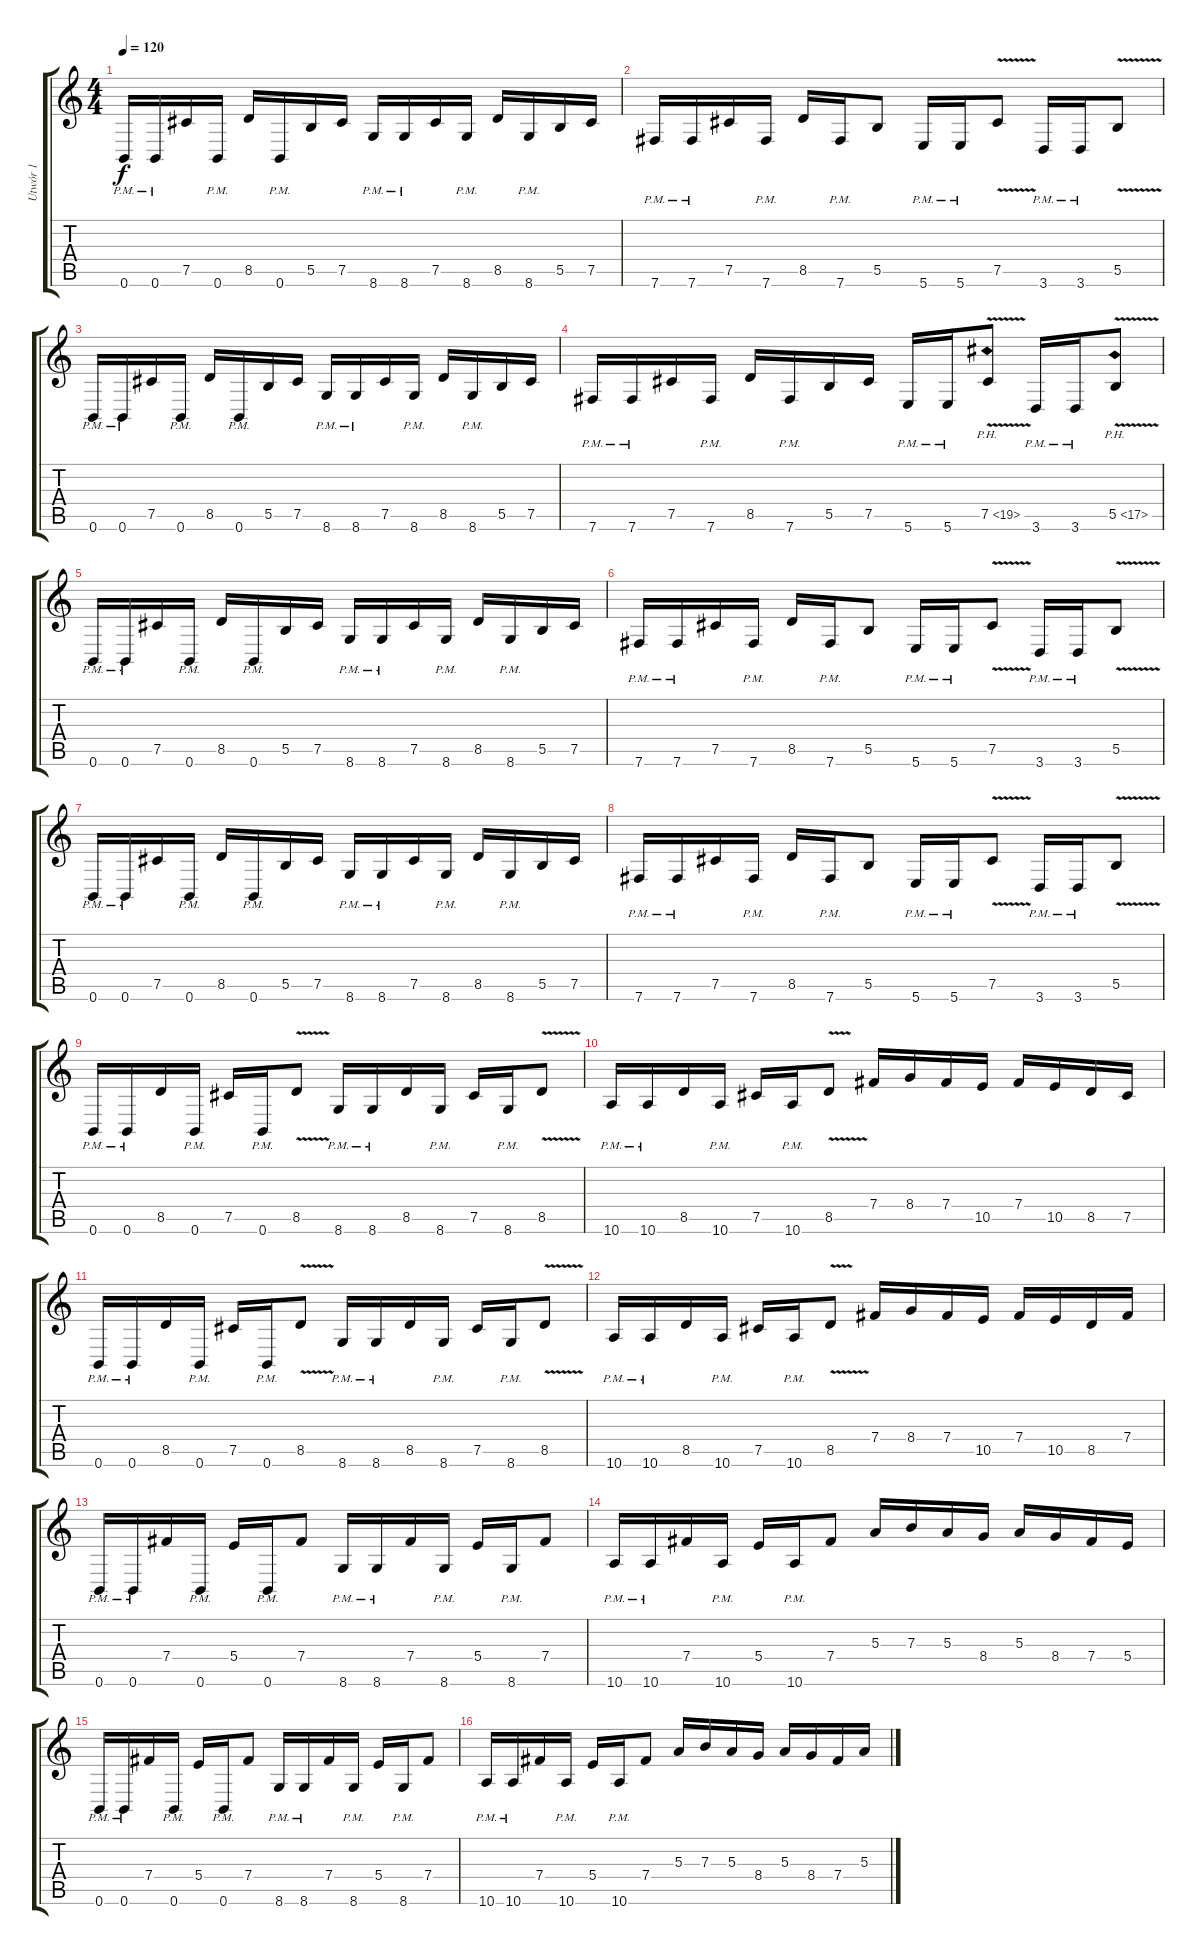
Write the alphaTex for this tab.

\track ("Utwór 1" "Utwór 1") {instrument distortionguitar}
\staff {score tabs}
\tuning (Db4 Ab3 E3 B2 Gb2 B1) {hide}
\ts (4 4)
\tempo 120
\clef g2
\ks c
0.6{pm}.16{dy f} 0.6{pm}.16 7.5.16 0.6{pm}.16 8.5.16 0.6{pm}.16 5.5.16 7.5.16 8.6{pm}.16 8.6{pm}.16 7.5.16 8.6{pm}.16 8.5.16 8.6{pm}.16 5.5.16 7.5.16 |
7.6{pm}.16 7.6{pm}.16 7.5.16 7.6{pm}.16 8.5.16 7.6{pm}.16 5.5.8 5.6{pm}.16 5.6{pm}.16 7.5{v}.8 3.6{pm}.16 3.6{pm}.16 5.5{v}.8 |
0.6{pm}.16 0.6{pm}.16 7.5.16 0.6{pm}.16 8.5.16 0.6{pm}.16 5.5.16 7.5.16 8.6{pm}.16 8.6{pm}.16 7.5.16 8.6{pm}.16 8.5.16 8.6{pm}.16 5.5.16 7.5.16 |
7.6{pm}.16 7.6{pm}.16 7.5.16 7.6{pm}.16 8.5.16 7.6{pm}.16 5.5.16 7.5.16 5.6{pm}.16 5.6{pm}.16 7.5{ph 12 v}.8 3.6{pm}.16 3.6{pm}.16 5.5{ph 12 v}.8 |
0.6{pm}.16 0.6{pm}.16 7.5.16 0.6{pm}.16 8.5.16 0.6{pm}.16 5.5.16 7.5.16 8.6{pm}.16 8.6{pm}.16 7.5.16 8.6{pm}.16 8.5.16 8.6{pm}.16 5.5.16 7.5.16 |
7.6{pm}.16 7.6{pm}.16 7.5.16 7.6{pm}.16 8.5.16 7.6{pm}.16 5.5.8 5.6{pm}.16 5.6{pm}.16 7.5{v}.8 3.6{pm}.16 3.6{pm}.16 5.5{v}.8 |
0.6{pm}.16 0.6{pm}.16 7.5.16 0.6{pm}.16 8.5.16 0.6{pm}.16 5.5.16 7.5.16 8.6{pm}.16 8.6{pm}.16 7.5.16 8.6{pm}.16 8.5.16 8.6{pm}.16 5.5.16 7.5.16 |
7.6{pm}.16 7.6{pm}.16 7.5.16 7.6{pm}.16 8.5.16 7.6{pm}.16 5.5.8 5.6{pm}.16 5.6{pm}.16 7.5{v}.8 3.6{pm}.16 3.6{pm}.16 5.5{v}.8 |
0.6{pm}.16 0.6{pm}.16 8.5.16 0.6{pm}.16 7.5.16 0.6{pm}.16 8.5{v}.8 8.6{pm}.16 8.6{pm}.16 8.5.16 8.6{pm}.16 7.5.16 8.6{pm}.16 8.5{v}.8 |
10.6{pm}.16 10.6{pm}.16 8.5.16 10.6{pm}.16 7.5.16 10.6{pm}.16 8.5{v}.8 7.4.16 8.4.16 7.4.16 10.5.16 7.4.16 10.5.16 8.5.16 7.5.16 |
0.6{pm}.16 0.6{pm}.16 8.5.16 0.6{pm}.16 7.5.16 0.6{pm}.16 8.5{v}.8 8.6{pm}.16 8.6{pm}.16 8.5.16 8.6{pm}.16 7.5.16 8.6{pm}.16 8.5{v}.8 |
10.6{pm}.16 10.6{pm}.16 8.5.16 10.6{pm}.16 7.5.16 10.6{pm}.16 8.5{v}.8 7.4.16 8.4.16 7.4.16 10.5.16 7.4.16 10.5.16 8.5.16 7.4.16 |
0.6{pm}.16 0.6{pm}.16 7.4.16 0.6{pm}.16 5.4.16 0.6{pm}.16 7.4.8 8.6{pm}.16 8.6{pm}.16 7.4.16 8.6{pm}.16 5.4.16 8.6{pm}.16 7.4.8 |
10.6{pm}.16 10.6{pm}.16 7.4.16 10.6{pm}.16 5.4.16 10.6{pm}.16 7.4.8 5.3.16 7.3.16 5.3.16 8.4.16 5.3.16 8.4.16 7.4.16 5.4.16 |
0.6{pm}.16 0.6{pm}.16 7.4.16 0.6{pm}.16 5.4.16 0.6{pm}.16 7.4.8 8.6{pm}.16 8.6{pm}.16 7.4.16 8.6{pm}.16 5.4.16 8.6{pm}.16 7.4.8 |
10.6{pm}.16 10.6{pm}.16 7.4.16 10.6{pm}.16 5.4.16 10.6{pm}.16 7.4.8 5.3.16 7.3.16 5.3.16 8.4.16 5.3.16 8.4.16 7.4.16 5.3.16
